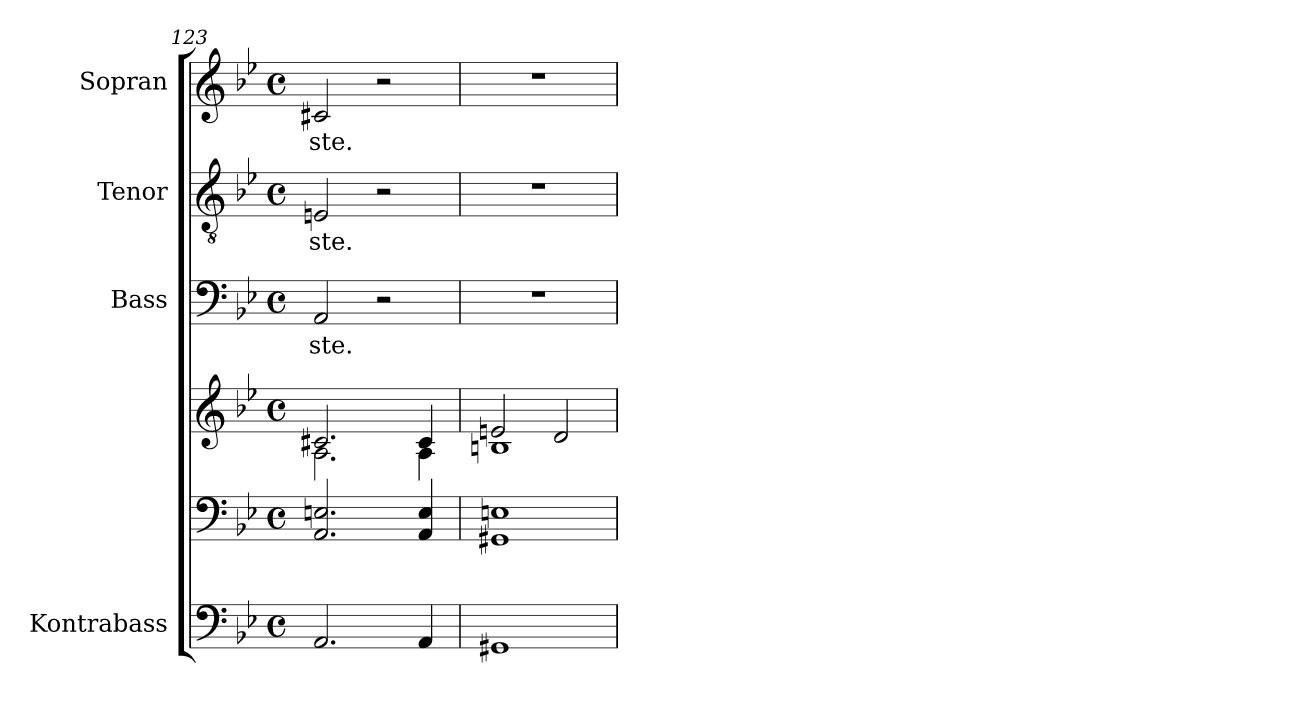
**kern	**kern	**kern	**kern	**text	**kern	**text	**kern	**text
*part5	*part4	*part4	*part3	*part3	*part2	*part2	*part1	*part1
*staff6	*staff5	*staff4	*staff3	*staff3	*staff2	*staff2	*staff1	*staff1
*I"Kontrabass	*	*	*I"Bass	*	*I"Tenor	*	*I"Sopran	*
*I'Kb.	*	*	*I'B.	*	*I'T.	*	*I'S.	*
*clefF4	*clefF4	*clefG2	*clefF4	*	*clefGv2	*	*clefG2	*
*ITrd7c12	*	*	*	*	*	*	*	*
*k[b-e-]	*k[b-e-]	*k[b-e-]	*k[b-e-]	*	*k[b-e-]	*	*k[b-e-]	*
*B-:	*B-:	*B-:	*B-:	*	*B-:	*	*B-:	*
*M4/4	*M4/4	*M4/4	*M4/4	*	*M4/4	*	*M4/4	*
*met(c)	*met(c)	*met(c)	*met(c)	*	*met(c)	*	*met(c)	*
=123	=123	=123	=123	=123	=123	=123	=123	=123
*	*	*^	*	*	*	*	*	*
!	!	!	!	!	!LO:LY:b	!	!LO:LY:b	!	!LO:LY:b
2.AAA/	2.AA/ 2.En/	2.c#X/	2.A\	2AA/	-ste.	2En/	-ste.	2c#X/	-ste.
.	.	.	.	2r	.	2r	.	2r	.
4AAA/	4AA/ 4E/	4c#/	4A\	.	.	.	.	.	.
=124	=124	=124	=124	=124	=124	=124	=124	=124	=124
*	*^	*	*	*	*	*	*	*	*
1GGG#X	1En	1GG#X	2en/	1Bn	1r	.	1r	.	1r	.
.	.	.	2d/	.	.	.	.	.	.	.
*	*v	*v	*	*	*	*	*	*	*	*
*	*	*v	*v	*	*	*	*	*	*
=	=	=	=	=	=	=	=	=
*-	*-	*-	*-	*-	*-	*-	*-	*-
